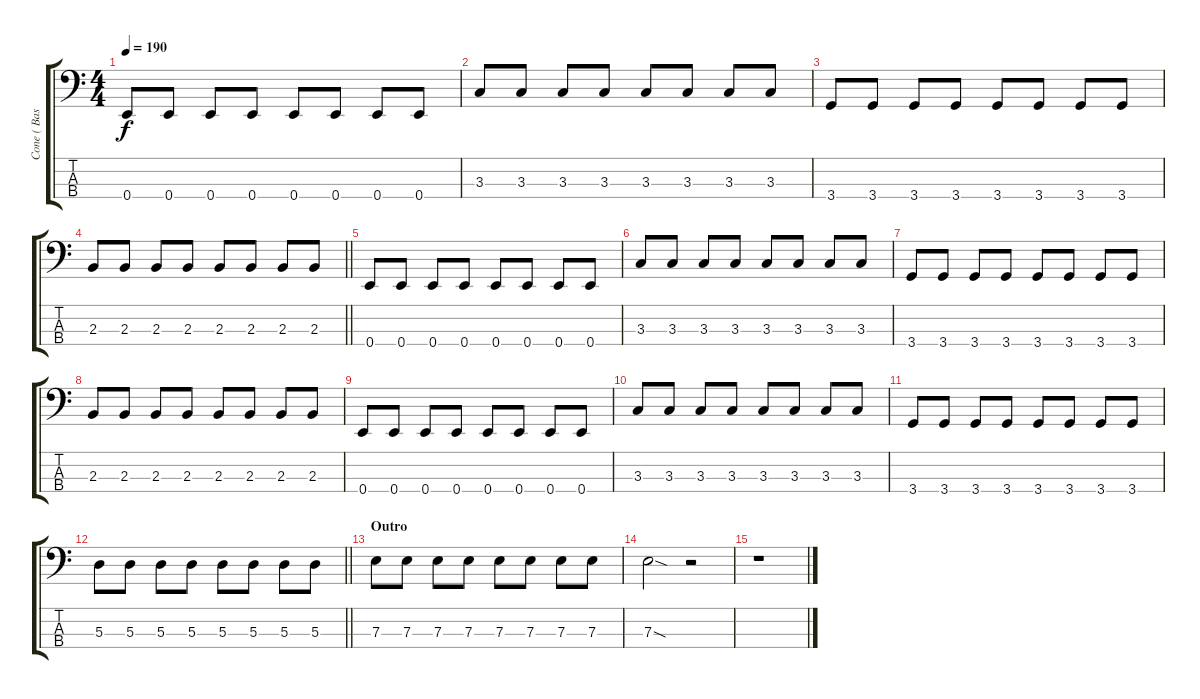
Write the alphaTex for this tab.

\track ("Cone ( Bass )" "Cone ( Bas") {instrument electricbassfinger}
\staff {score tabs}
\tuning (G2 D2 A1 E1) {hide}
\ts (4 4)
\tempo 190
\clef f4
\ks c
0.4.8{dy f} 0.4.8 0.4.8 0.4.8 0.4.8 0.4.8 0.4.8 0.4.8 |
3.3.8 3.3.8 3.3.8 3.3.8 3.3.8 3.3.8 3.3.8 3.3.8 |
3.4.8 3.4.8 3.4.8 3.4.8 3.4.8 3.4.8 3.4.8 3.4.8 |
\barLineRight lightlight
2.3.8 2.3.8 2.3.8 2.3.8 2.3.8 2.3.8 2.3.8 2.3.8 |
0.4.8 0.4.8 0.4.8 0.4.8 0.4.8 0.4.8 0.4.8 0.4.8 |
3.3.8 3.3.8 3.3.8 3.3.8 3.3.8 3.3.8 3.3.8 3.3.8 |
3.4.8 3.4.8 3.4.8 3.4.8 3.4.8 3.4.8 3.4.8 3.4.8 |
2.3.8 2.3.8 2.3.8 2.3.8 2.3.8 2.3.8 2.3.8 2.3.8 |
0.4.8 0.4.8 0.4.8 0.4.8 0.4.8 0.4.8 0.4.8 0.4.8 |
3.3.8 3.3.8 3.3.8 3.3.8 3.3.8 3.3.8 3.3.8 3.3.8 |
3.4.8 3.4.8 3.4.8 3.4.8 3.4.8 3.4.8 3.4.8 3.4.8 |
\barLineRight lightlight
5.3.8 5.3.8 5.3.8 5.3.8 5.3.8 5.3.8 5.3.8 5.3.8 |
\section ("" "Outro")
7.3.8 7.3.8 7.3.8 7.3.8 7.3.8 7.3.8 7.3.8 7.3.8 |
7.3{sod}.2 r.2 |
r.1
